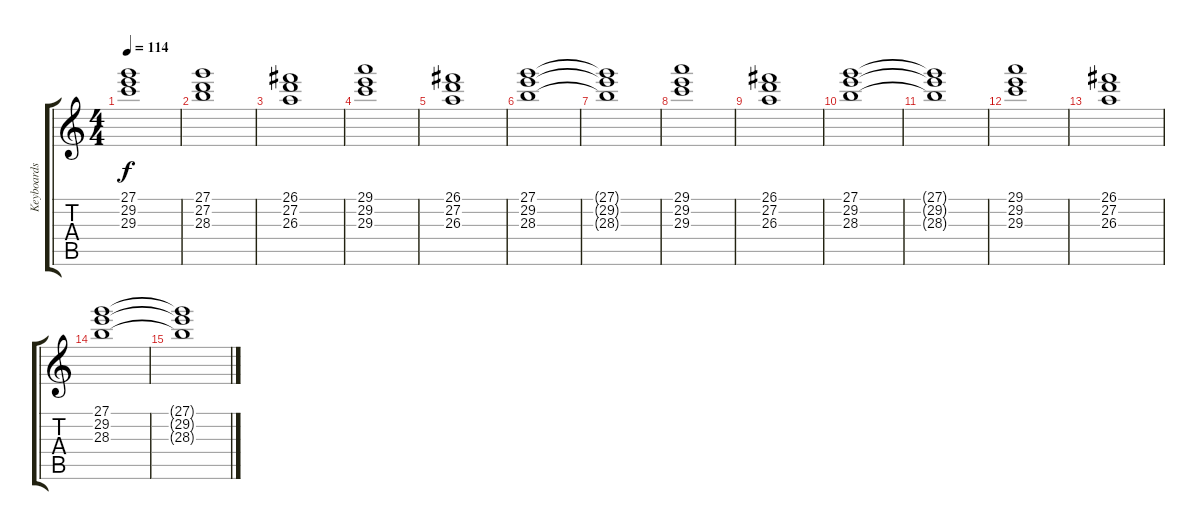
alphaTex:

\track ("Keyboards" "Keyboards") {instrument stringensemble1}
\staff {score tabs}
\tuning (E4 B3 G3 D3 A2 E2) {hide}
\ts (4 4)
\tempo 114
\clef g2
\ks c
(27.1 29.2 29.3).1{dy f} |
(27.1 27.2 28.3).1 |
(26.1 27.2 26.3).1 |
(29.1 29.2 29.3).1 |
(26.1 27.2 26.3).1 |
(27.1 29.2 28.3).1 |
(27.1{t} 29.2{t} 28.3{t}).1 |
(29.1 29.2 29.3).1 |
(26.1 27.2 26.3).1 |
(27.1 29.2 28.3).1 |
(27.1{t} 29.2{t} 28.3{t}).1 |
(29.1 29.2 29.3).1 |
(26.1 27.2 26.3).1 |
(27.1 29.2 28.3).1 |
(27.1{t} 29.2{t} 28.3{t}).1
